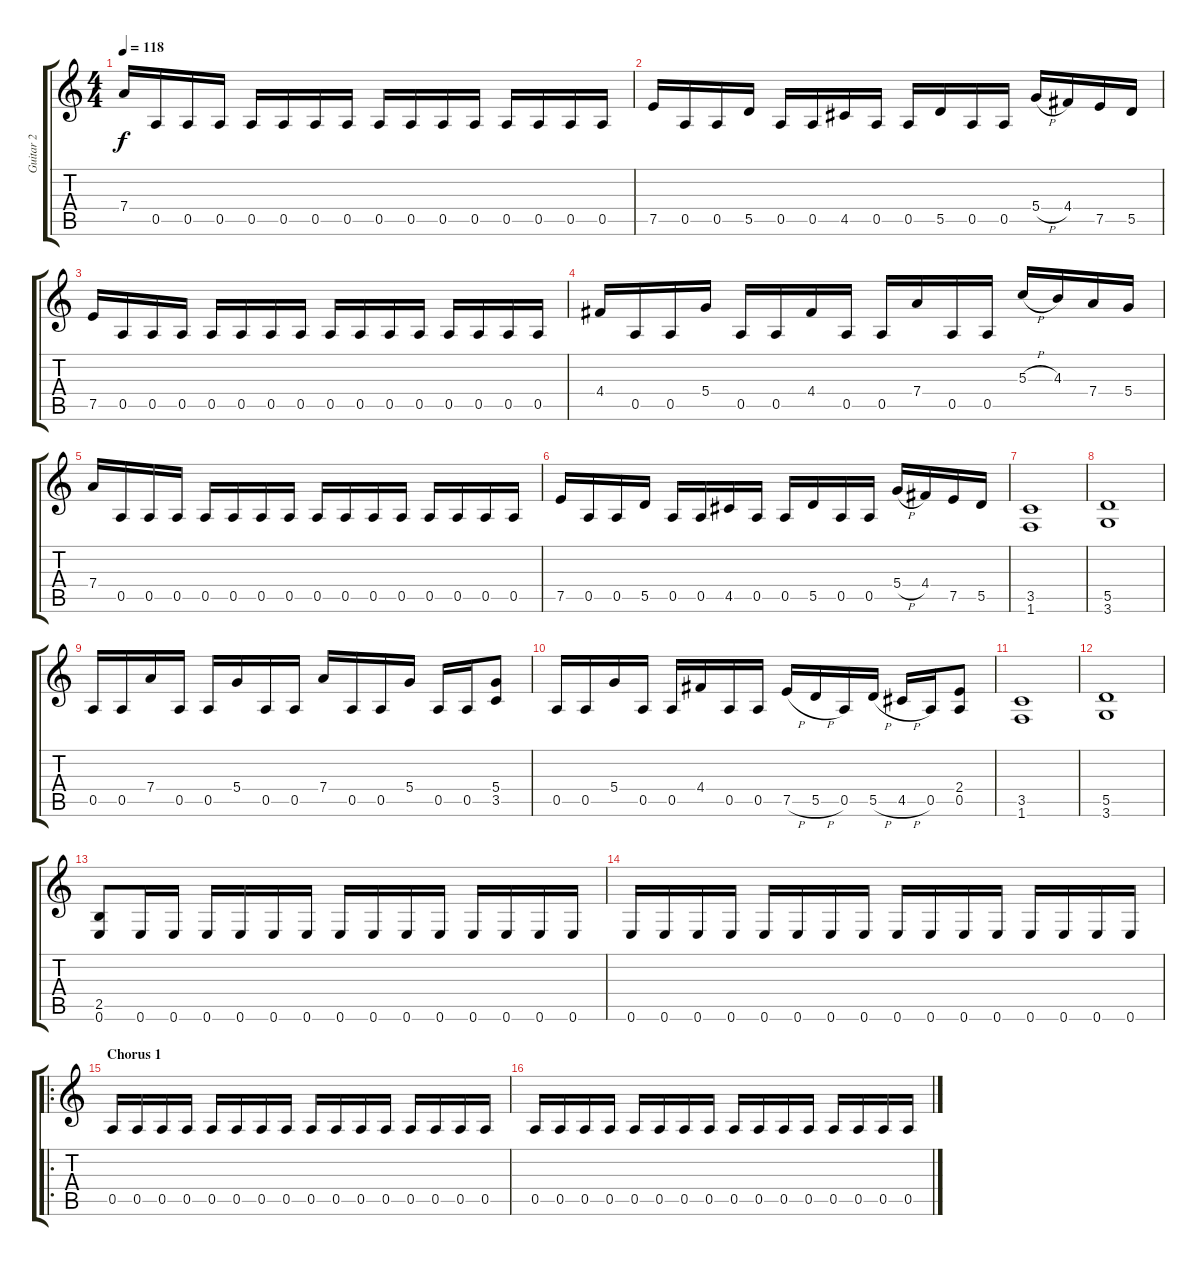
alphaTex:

\track ("Guitar 2" "Guitar 2") {instrument overdrivenguitar}
\staff {score tabs}
\tuning (E4 B3 G3 D3 A2 E2) {hide}
\ts (4 4)
\tempo 118
\clef g2
\ks c
7.4.16{dy f} 0.5.16 0.5.16 0.5.16 0.5.16 0.5.16 0.5.16 0.5.16 0.5.16 0.5.16 0.5.16 0.5.16 0.5.16 0.5.16 0.5.16 0.5.16 |
7.5.16 0.5.16 0.5.16 5.5.16 0.5.16 0.5.16 4.5.16 0.5.16 0.5.16 5.5.16 0.5.16 0.5.16 5.4{h}.16 4.4.16 7.5.16 5.5.16 |
7.5.16 0.5.16 0.5.16 0.5.16 0.5.16 0.5.16 0.5.16 0.5.16 0.5.16 0.5.16 0.5.16 0.5.16 0.5.16 0.5.16 0.5.16 0.5.16 |
4.4.16 0.5.16 0.5.16 5.4.16 0.5.16 0.5.16 4.4.16 0.5.16 0.5.16 7.4.16 0.5.16 0.5.16 5.3{h}.16 4.3.16 7.4.16 5.4.16 |
7.4.16 0.5.16 0.5.16 0.5.16 0.5.16 0.5.16 0.5.16 0.5.16 0.5.16 0.5.16 0.5.16 0.5.16 0.5.16 0.5.16 0.5.16 0.5.16 |
7.5.16 0.5.16 0.5.16 5.5.16 0.5.16 0.5.16 4.5.16 0.5.16 0.5.16 5.5.16 0.5.16 0.5.16 5.4{h}.16 4.4.16 7.5.16 5.5.16 |
(3.5 1.6).1 |
(5.5 3.6).1 |
0.5.16 0.5.16 7.4.16 0.5.16 0.5.16 5.4.16 0.5.16 0.5.16 7.4.16 0.5.16 0.5.16 5.4.16 0.5.16 0.5.16 (5.4 3.5).8 |
0.5.16 0.5.16 5.4.16 0.5.16 0.5.16 4.4.16 0.5.16 0.5.16 7.5{h}.16 5.5{h}.16 0.5.16 5.5{h}.16 4.5{h}.16 0.5.16 (2.4 0.5).8 |
(3.5 1.6).1 |
(5.5 3.6).1 |
(2.5 0.6).8 0.6.16 0.6.16 0.6.16 0.6.16 0.6.16 0.6.16 0.6.16 0.6.16 0.6.16 0.6.16 0.6.16 0.6.16 0.6.16 0.6.16 |
0.6.16 0.6.16 0.6.16 0.6.16 0.6.16 0.6.16 0.6.16 0.6.16 0.6.16 0.6.16 0.6.16 0.6.16 0.6.16 0.6.16 0.6.16 0.6.16 |
\ro
\section ("" "Chorus 1")
0.5.16 0.5.16 0.5.16 0.5.16 0.5.16 0.5.16 0.5.16 0.5.16 0.5.16 0.5.16 0.5.16 0.5.16 0.5.16 0.5.16 0.5.16 0.5.16 |
0.5.16 0.5.16 0.5.16 0.5.16 0.5.16 0.5.16 0.5.16 0.5.16 0.5.16 0.5.16 0.5.16 0.5.16 0.5.16 0.5.16 0.5.16 0.5.16
